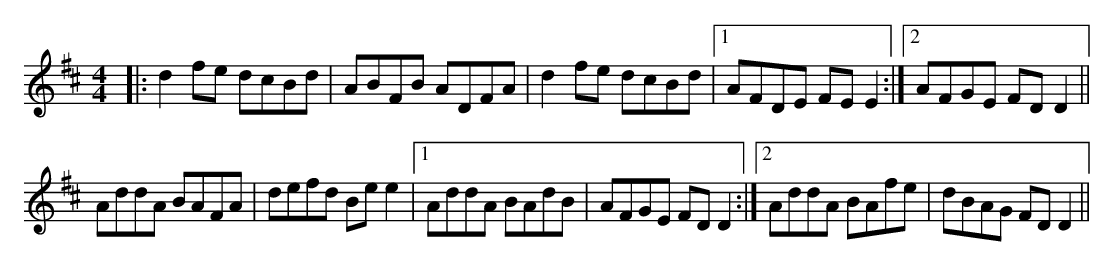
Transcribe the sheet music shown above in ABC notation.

X:1
M:4/4
K:D
|:d2fe dcBd|ABFB ADFA|d2fe dcBd|1 AFDE FEE2:|2 AFGE FDD2||
AddA BAFA|defd Bee2|1 AddA BAdB|AFGE FDD2:|2 AddA BAfe|dBAG FDD2||
